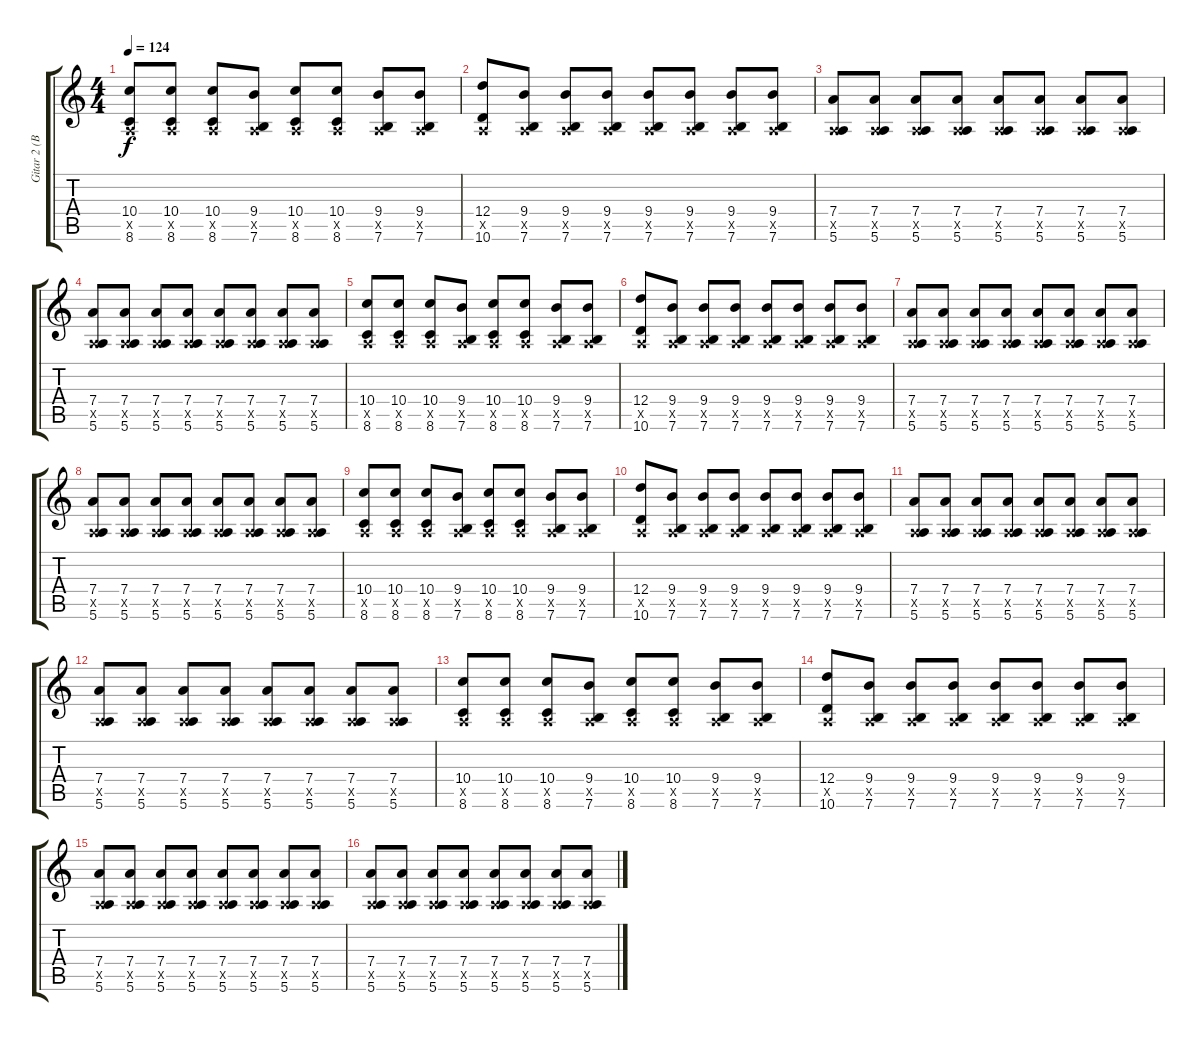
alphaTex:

\track ("Gitar 2 (Batuhan)" "Gitar 2 (B") {instrument distortionguitar}
\staff {score tabs}
\tuning (E4 B3 G3 D3 A2 E2) {hide}
\ts (4 4)
\tempo 124
\clef g2
\ks c
(10.4 0.5{x} 8.6).8{dy f} (10.4 0.5{x} 8.6).8 (10.4 0.5{x} 8.6).8 (9.4 0.5{x} 7.6).8 (10.4 0.5{x} 8.6).8 (10.4 0.5{x} 8.6).8 (9.4 0.5{x} 7.6).8 (9.4 0.5{x} 7.6).8 |
(12.4 0.5{x} 10.6).8 (9.4 0.5{x} 7.6).8 (9.4 0.5{x} 7.6).8 (9.4 0.5{x} 7.6).8 (9.4 0.5{x} 7.6).8 (9.4 0.5{x} 7.6).8 (9.4 0.5{x} 7.6).8 (9.4 0.5{x} 7.6).8 |
(7.4 0.5{x} 5.6).8 (7.4 0.5{x} 5.6).8 (7.4 0.5{x} 5.6).8 (7.4 0.5{x} 5.6).8 (7.4 0.5{x} 5.6).8 (7.4 0.5{x} 5.6).8 (7.4 0.5{x} 5.6).8 (7.4 0.5{x} 5.6).8 |
(7.4 0.5{x} 5.6).8 (7.4 0.5{x} 5.6).8 (7.4 0.5{x} 5.6).8 (7.4 0.5{x} 5.6).8 (7.4 0.5{x} 5.6).8 (7.4 0.5{x} 5.6).8 (7.4 0.5{x} 5.6).8 (7.4 0.5{x} 5.6).8 |
(10.4 0.5{x} 8.6).8 (10.4 0.5{x} 8.6).8 (10.4 0.5{x} 8.6).8 (9.4 0.5{x} 7.6).8 (10.4 0.5{x} 8.6).8 (10.4 0.5{x} 8.6).8 (9.4 0.5{x} 7.6).8 (9.4 0.5{x} 7.6).8 |
(12.4 0.5{x} 10.6).8 (9.4 0.5{x} 7.6).8 (9.4 0.5{x} 7.6).8 (9.4 0.5{x} 7.6).8 (9.4 0.5{x} 7.6).8 (9.4 0.5{x} 7.6).8 (9.4 0.5{x} 7.6).8 (9.4 0.5{x} 7.6).8 |
(7.4 0.5{x} 5.6).8 (7.4 0.5{x} 5.6).8 (7.4 0.5{x} 5.6).8 (7.4 0.5{x} 5.6).8 (7.4 0.5{x} 5.6).8 (7.4 0.5{x} 5.6).8 (7.4 0.5{x} 5.6).8 (7.4 0.5{x} 5.6).8 |
(7.4 0.5{x} 5.6).8 (7.4 0.5{x} 5.6).8 (7.4 0.5{x} 5.6).8 (7.4 0.5{x} 5.6).8 (7.4 0.5{x} 5.6).8 (7.4 0.5{x} 5.6).8 (7.4 0.5{x} 5.6).8 (7.4 0.5{x} 5.6).8 |
(10.4 0.5{x} 8.6).8 (10.4 0.5{x} 8.6).8 (10.4 0.5{x} 8.6).8 (9.4 0.5{x} 7.6).8 (10.4 0.5{x} 8.6).8 (10.4 0.5{x} 8.6).8 (9.4 0.5{x} 7.6).8 (9.4 0.5{x} 7.6).8 |
(12.4 0.5{x} 10.6).8 (9.4 0.5{x} 7.6).8 (9.4 0.5{x} 7.6).8 (9.4 0.5{x} 7.6).8 (9.4 0.5{x} 7.6).8 (9.4 0.5{x} 7.6).8 (9.4 0.5{x} 7.6).8 (9.4 0.5{x} 7.6).8 |
(7.4 0.5{x} 5.6).8 (7.4 0.5{x} 5.6).8 (7.4 0.5{x} 5.6).8 (7.4 0.5{x} 5.6).8 (7.4 0.5{x} 5.6).8 (7.4 0.5{x} 5.6).8 (7.4 0.5{x} 5.6).8 (7.4 0.5{x} 5.6).8 |
(7.4 0.5{x} 5.6).8 (7.4 0.5{x} 5.6).8 (7.4 0.5{x} 5.6).8 (7.4 0.5{x} 5.6).8 (7.4 0.5{x} 5.6).8 (7.4 0.5{x} 5.6).8 (7.4 0.5{x} 5.6).8 (7.4 0.5{x} 5.6).8 |
(10.4 0.5{x} 8.6).8{volume 7} (10.4 0.5{x} 8.6).8 (10.4 0.5{x} 8.6).8 (9.4 0.5{x} 7.6).8 (10.4 0.5{x} 8.6).8 (10.4 0.5{x} 8.6).8 (9.4 0.5{x} 7.6).8 (9.4 0.5{x} 7.6).8 |
(12.4 0.5{x} 10.6).8 (9.4 0.5{x} 7.6).8 (9.4 0.5{x} 7.6).8 (9.4 0.5{x} 7.6).8 (9.4 0.5{x} 7.6).8 (9.4 0.5{x} 7.6).8 (9.4 0.5{x} 7.6).8 (9.4 0.5{x} 7.6).8 |
(7.4 0.5{x} 5.6).8 (7.4 0.5{x} 5.6).8 (7.4 0.5{x} 5.6).8 (7.4 0.5{x} 5.6).8 (7.4 0.5{x} 5.6).8 (7.4 0.5{x} 5.6).8 (7.4 0.5{x} 5.6).8 (7.4 0.5{x} 5.6).8 |
(7.4 0.5{x} 5.6).8 (7.4 0.5{x} 5.6).8 (7.4 0.5{x} 5.6).8 (7.4 0.5{x} 5.6).8 (7.4 0.5{x} 5.6).8 (7.4 0.5{x} 5.6).8 (7.4 0.5{x} 5.6).8 (7.4 0.5{x} 5.6).8
